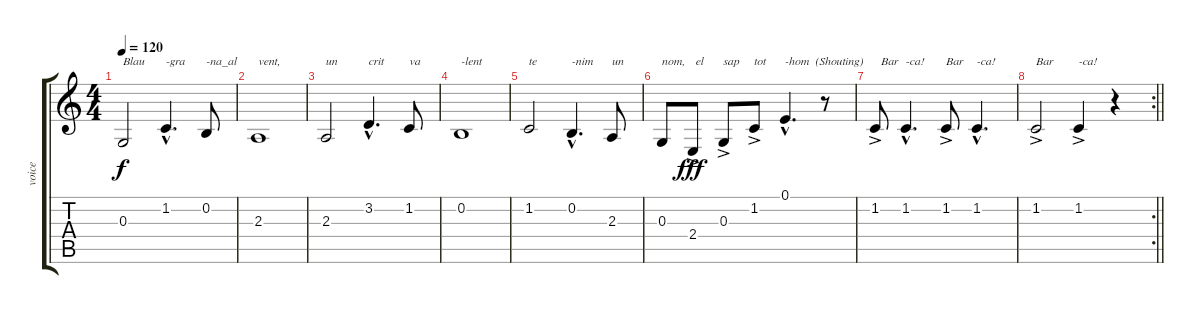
\track ("voice" "voice") {instrument cello}
\staff {score tabs}
\tuning (E4 B3 G3 D3 A2 E2) {hide}
\ts (4 4)
\tempo 120
\clef g2
\ks c
0.3.2{txt "Blau" dy f} 1.2{hac}.4{d txt "-gra"} 0.2.8{txt "-na_al"} |
2.3.1{txt "vent,"} |
2.3.2{txt "un"} 3.2{hac}.4{d txt "crit"} 1.2.8{txt "va"} |
0.2.1{txt "-lent"} |
1.2.2{txt "te"} 0.2{hac}.4{d txt "-nim"} 2.3.8{txt "un"} |
0.3.8{txt "nom,"} 2.4{ac}.8{txt " el" dy fff} 0.3{ac}.8{txt "sap"} 1.2{ac}.8{txt "tot"} 0.1{hac}.4{d txt "-hom  (Shouting)"} r.8 |
1.2{ac}.8{txt "  Bar"} 1.2{hac}.4{d txt "-ca!"} 1.2{ac}.8{txt "Bar"} 1.2{hac}.4{d txt "-ca!"} |
\rc 2
\barLineRight lightlight
1.2{ac}.2{txt "Bar"} 1.2{ac}.4{txt "-ca!"} r.4
